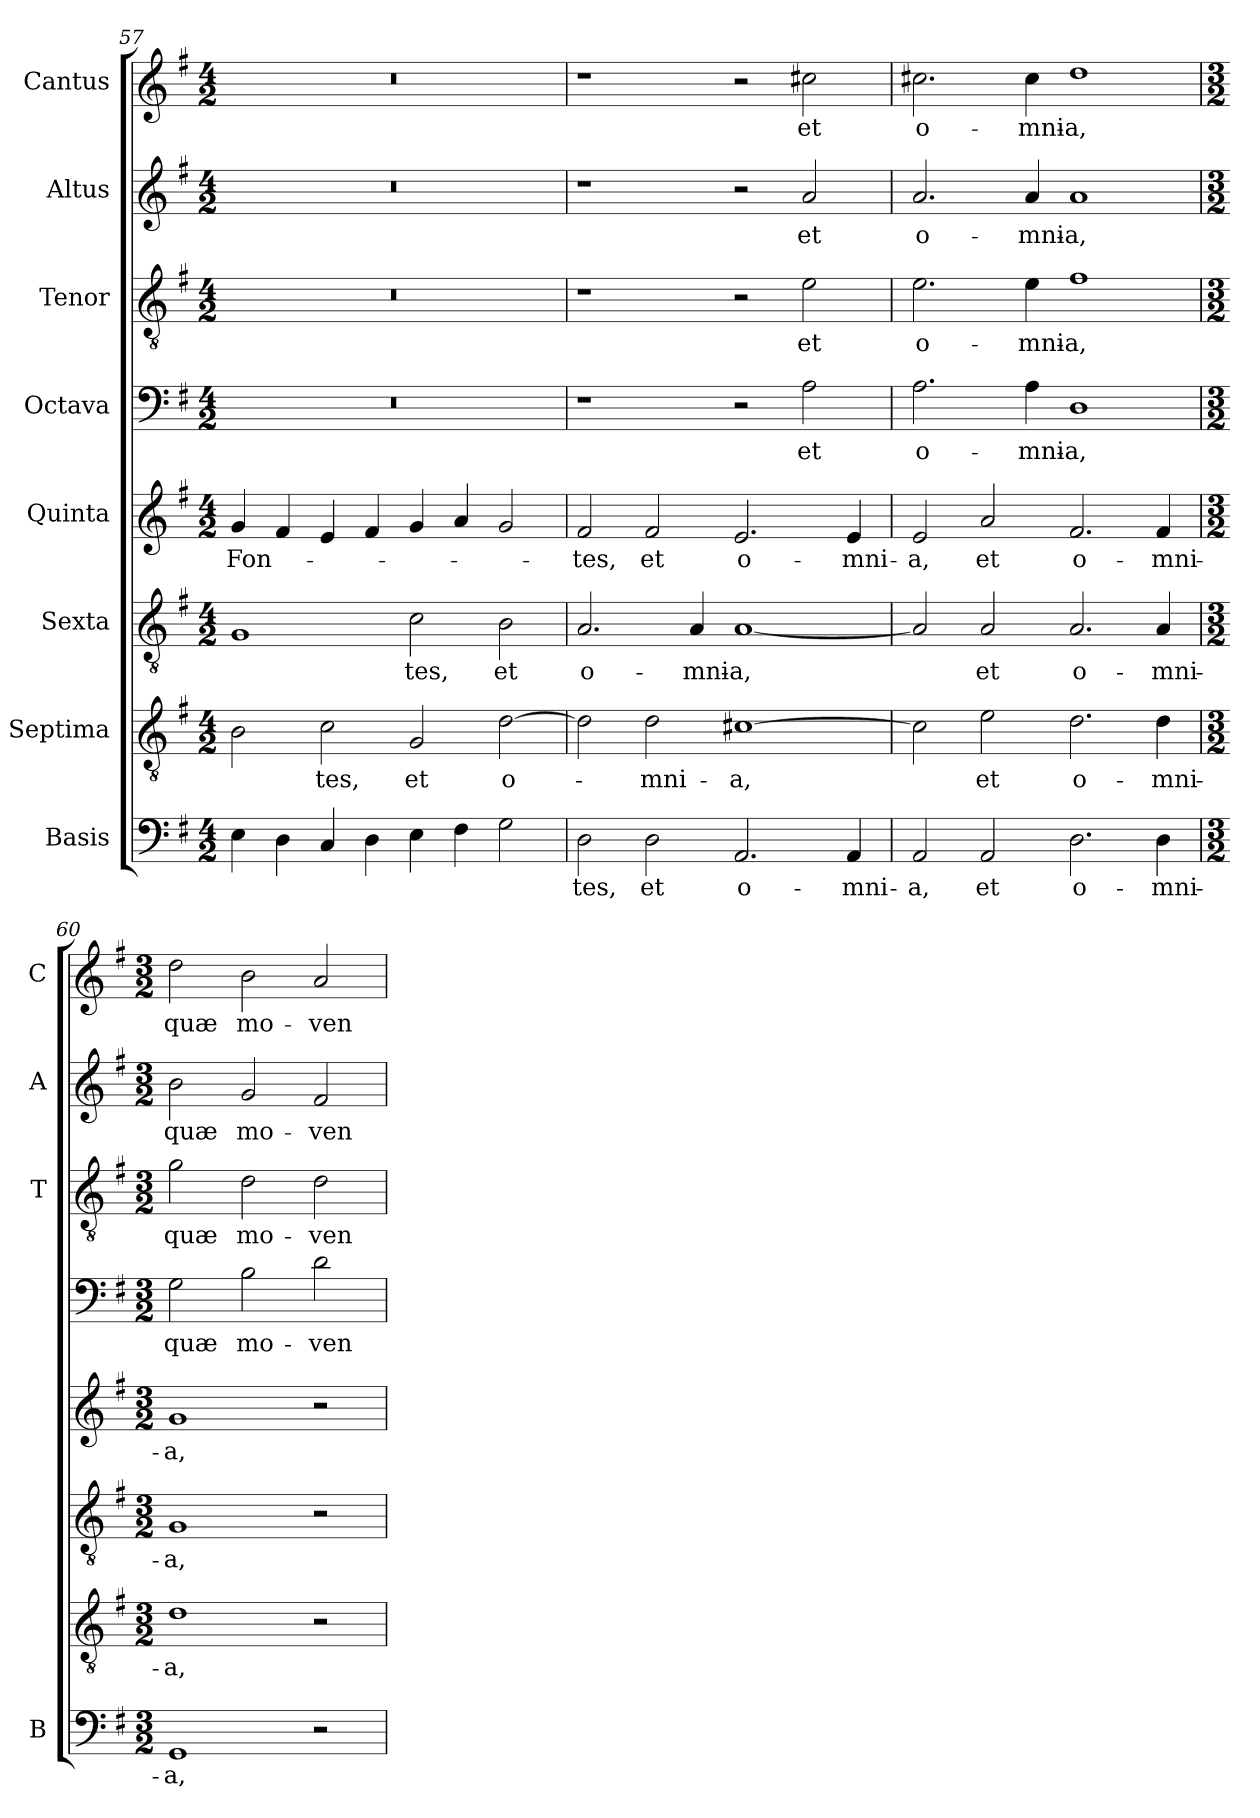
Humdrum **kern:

**kern	**text	**kern	**text	**kern	**text	**kern	**text	**kern	**text	**kern	**text	**kern	**text	**kern	**text
*part8	*part8	*part7	*part7	*part6	*part6	*part5	*part5	*part4	*part4	*part3	*part3	*part2	*part2	*part1	*part1
*staff8	*staff8	*staff7	*staff7	*staff6	*staff6	*staff5	*staff5	*staff4	*staff4	*staff3	*staff3	*staff2	*staff2	*staff1	*staff1
*I"Basis	*	*I"Septima	*	*I"Sexta	*	*I"Quinta	*	*I"Octava	*	*I"Tenor	*	*I"Altus	*	*I"Cantus	*
*I'B	*	*	*	*	*	*	*	*	*	*I'T	*	*I'A	*	*I'C	*
*clefF4	*	*clefGv2	*	*clefGv2	*	*clefG2	*	*clefF4	*	*clefGv2	*	*clefG2	*	*clefG2	*
*k[f#]	*	*k[f#]	*	*k[f#]	*	*k[f#]	*	*k[f#]	*	*k[f#]	*	*k[f#]	*	*k[f#]	*
*G:	*	*G:	*	*G:	*	*G:	*	*G:	*	*G:	*	*G:	*	*G:	*
*M4/2	*	*M4/2	*	*M4/2	*	*M4/2	*	*M4/2	*	*M4/2	*	*M4/2	*	*M4/2	*
=57	=57	=57	=57	=57	=57	=57	=57	=57	=57	=57	=57	=57	=57	=57	=57
!	!	!	!	!	!	!	!LO:LY:b	!	!	!	!	!	!	!	!
4E\	.	2B\	.	1G	.	4g/	Fon-	0r	.	0r	.	0r	.	0r	.
4D\	.	.	.	.	.	4f#/	.	.	.	.	.	.	.	.	.
!	!	!	!LO:LY:b	!	!	!	!	!	!	!	!	!	!	!	!
4C/	.	2c\	-tes,	.	.	4e/	.	.	.	.	.	.	.	.	.
4D\	.	.	.	.	.	4f#/	.	.	.	.	.	.	.	.	.
!	!	!	!LO:LY:b	!	!LO:LY:b	!	!	!	!	!	!	!	!	!	!
4E\	.	2G/	et	2c\	-tes,	4g/	.	.	.	.	.	.	.	.	.
4F#\	.	.	.	.	.	4a/	.	.	.	.	.	.	.	.	.
!	!	!	!LO:LY:b	!	!LO:LY:b	!	!	!	!	!	!	!	!	!	!
2G\	.	[2d\	o-	2B\	et	2g/	.	.	.	.	.	.	.	.	.
=58	=58	=58	=58	=58	=58	=58	=58	=58	=58	=58	=58	=58	=58	=58	=58
!	!LO:LY:b	!	!	!	!LO:LY:b	!	!LO:LY:b	!	!	!	!	!	!	!	!
2D\	-tes,	2d\]	.	2.A/	o-	2f#/	-tes,	1r	.	1r	.	1r	.	1r	.
!	!LO:LY:b	!	!LO:LY:b	!	!	!	!LO:LY:b	!	!	!	!	!	!	!	!
2D\	et	2d\	-mni-	.	.	2f#/	et	.	.	.	.	.	.	.	.
!	!	!	!	!	!LO:LY:b	!	!	!	!	!	!	!	!	!	!
.	.	.	.	4A/	-mni-	.	.	.	.	.	.	.	.	.	.
!	!LO:LY:b	!	!LO:LY:b	!	!LO:LY:b	!	!LO:LY:b	!	!	!	!	!	!	!	!
2.AA/	o-	[1c#X	-a,	[1A	-a,	2.e/	o-	2r	.	2r	.	2r	.	2r	.
!	!	!	!	!	!	!	!	!	!LO:LY:b	!	!LO:LY:b	!	!LO:LY:b	!	!LO:LY:b
.	.	.	.	.	.	.	.	2A\	et	2e\	et	2a/	et	2cc#X\	et
!	!LO:LY:b	!	!	!	!	!	!LO:LY:b	!	!	!	!	!	!	!	!
4AA/	-mni-	.	.	.	.	4e/	-mni-	.	.	.	.	.	.	.	.
!!LO:LB:g=z
=59	=59	=59	=59	=59	=59	=59	=59	=59	=59	=59	=59	=59	=59	=59	=59
!	!LO:LY:b	!	!	!	!	!	!LO:LY:b	!	!LO:LY:b	!	!LO:LY:b	!	!LO:LY:b	!	!LO:LY:b
2AA/	-a,	2c#\]	.	2A/]	.	2e/	-a,	2.A\	o-	2.e\	o-	2.a/	o-	2.cc#X\	o-
!	!LO:LY:b	!	!LO:LY:b	!	!LO:LY:b	!	!LO:LY:b	!	!	!	!	!	!	!	!
2AA/	et	2e\	et	2A/	et	2a/	et	.	.	.	.	.	.	.	.
!	!	!	!	!	!	!	!	!	!LO:LY:b	!	!LO:LY:b	!	!LO:LY:b	!	!LO:LY:b
.	.	.	.	.	.	.	.	4A\	-mni-	4e\	-mni-	4a/	-mni-	4cc#\	-mni-
!	!LO:LY:b	!	!LO:LY:b	!	!LO:LY:b	!	!LO:LY:b	!	!LO:LY:b	!	!LO:LY:b	!	!LO:LY:b	!	!LO:LY:b
2.D\	o-	2.d\	o-	2.A/	o-	2.f#/	o-	1D	-a,	1f#	-a,	1a	-a,	1dd	-a,
!	!LO:LY:b	!	!LO:LY:b	!	!LO:LY:b	!	!LO:LY:b	!	!	!	!	!	!	!	!
4D\	-mni-	4d\	-mni-	4A/	-mni-	4f#/	-mni-	.	.	.	.	.	.	.	.
=60	=60	=60	=60	=60	=60	=60	=60	=60	=60	=60	=60	=60	=60	=60	=60
*M3/2	*	*M3/2	*	*M3/2	*	*M3/2	*	*M3/2	*	*M3/2	*	*M3/2	*	*M3/2	*
!	!LO:LY:b	!	!LO:LY:b	!	!LO:LY:b	!	!LO:LY:b	!	!LO:LY:b	!	!LO:LY:b	!	!LO:LY:b	!	!LO:LY:b
1GG	-a,	1d	-a,	1G	-a,	1g	-a,	2G\	quæ	2g\	quæ	2b\	quæ	2dd\	quæ
!	!	!	!	!	!	!	!	!	!LO:LY:b	!	!LO:LY:b	!	!LO:LY:b	!	!LO:LY:b
.	.	.	.	.	.	.	.	2B\	mo-	2d\	mo-	2g/	mo-	2b\	mo-
!	!	!	!	!	!	!	!	!	!LO:LY:b	!	!LO:LY:b	!	!LO:LY:b	!	!LO:LY:b
2r	.	2r	.	2r	.	2r	.	2d\	-ven-	2d\	-ven-	2f#/	-ven-	2a/	-ven-
=	=	=	=	=	=	=	=	=	=	=	=	=	=	=	=
*-	*-	*-	*-	*-	*-	*-	*-	*-	*-	*-	*-	*-	*-	*-	*-
